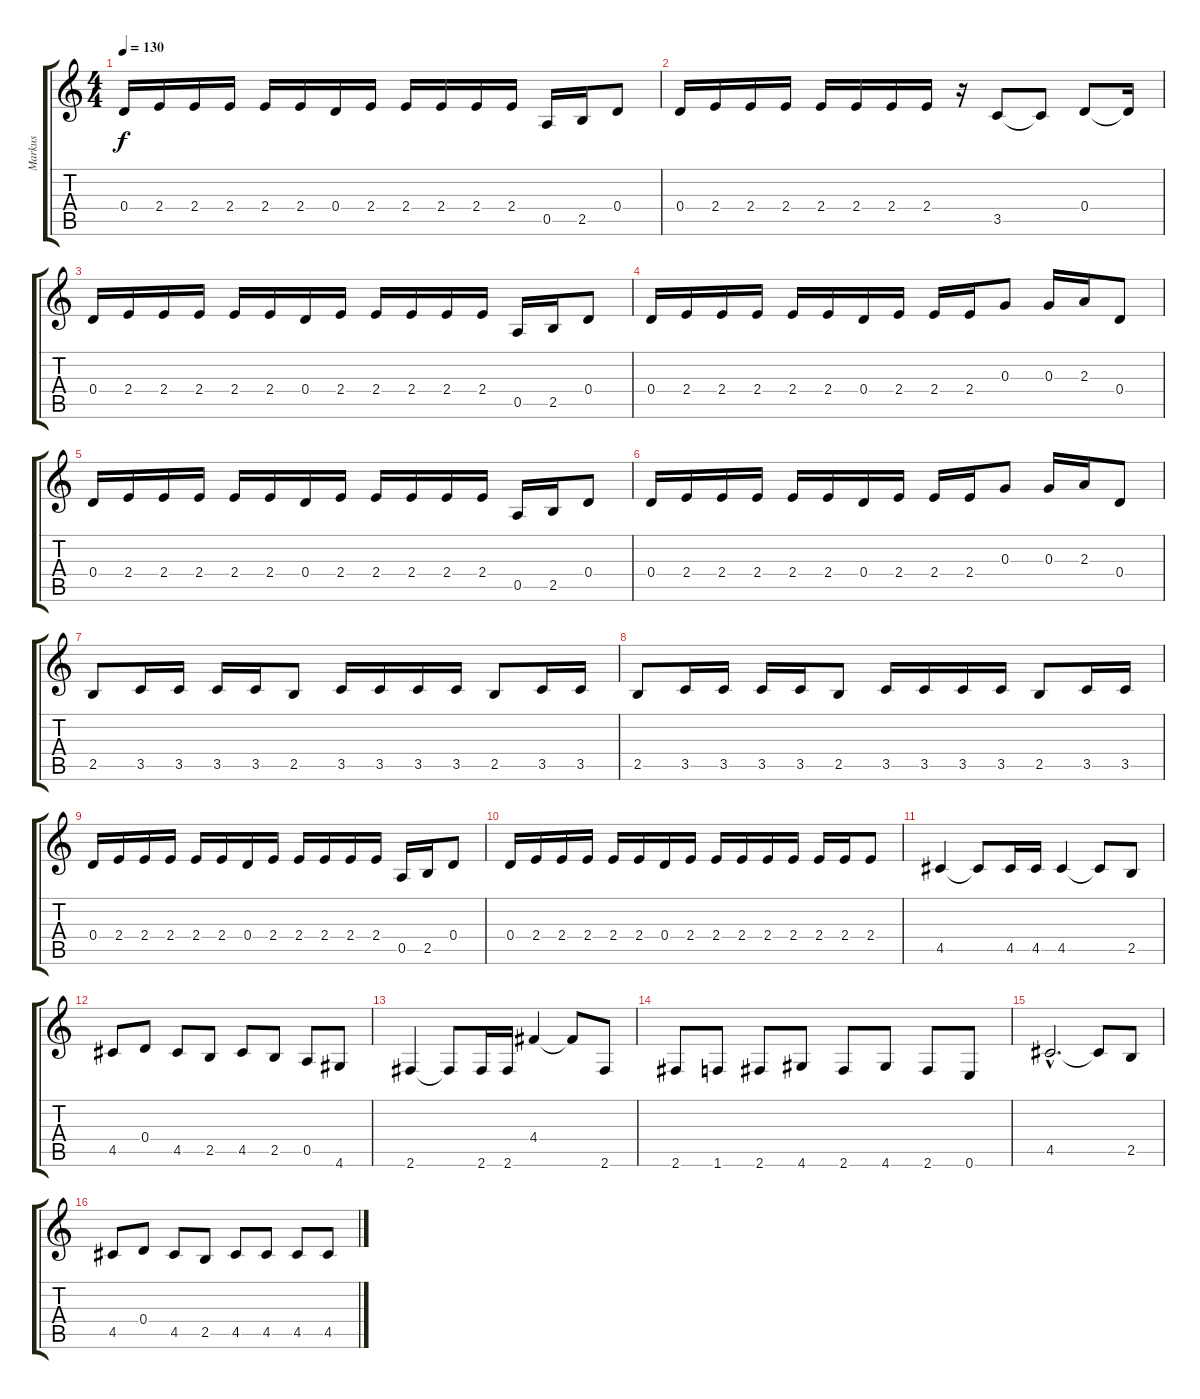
\track ("Markus" "Markus") {instrument electricbassfinger}
\staff {score tabs}
\tuning (E4 B3 G3 D3 A2 E2) {hide}
\ts (4 4)
\tempo 130
\clef g2
\ks c
0.4.16{dy f} 2.4.16 2.4.16 2.4.16 2.4.16 2.4.16 0.4.16 2.4.16 2.4.16 2.4.16 2.4.16 2.4.16 0.5.16 2.5.16 0.4.8 |
0.4.16 2.4.16 2.4.16 2.4.16 2.4.16 2.4.16 2.4.16 2.4.16 r.16 3.5.8 3.5{t}.8 0.4.8 0.4{t}.16 |
0.4.16 2.4.16 2.4.16 2.4.16 2.4.16 2.4.16 0.4.16 2.4.16 2.4.16 2.4.16 2.4.16 2.4.16 0.5.16 2.5.16 0.4.8 |
0.4.16 2.4.16 2.4.16 2.4.16 2.4.16 2.4.16 0.4.16 2.4.16 2.4.16 2.4.16 0.3.8 0.3.16 2.3.16 0.4.8 |
0.4.16 2.4.16 2.4.16 2.4.16 2.4.16 2.4.16 0.4.16 2.4.16 2.4.16 2.4.16 2.4.16 2.4.16 0.5.16 2.5.16 0.4.8 |
0.4.16 2.4.16 2.4.16 2.4.16 2.4.16 2.4.16 0.4.16 2.4.16 2.4.16 2.4.16 0.3.8 0.3.16 2.3.16 0.4.8 |
2.5.8 3.5.16 3.5.16 3.5.16 3.5.16 2.5.8 3.5.16 3.5.16 3.5.16 3.5.16 2.5.8 3.5.16 3.5.16 |
2.5.8 3.5.16 3.5.16 3.5.16 3.5.16 2.5.8 3.5.16 3.5.16 3.5.16 3.5.16 2.5.8 3.5.16 3.5.16 |
0.4.16 2.4.16 2.4.16 2.4.16 2.4.16 2.4.16 0.4.16 2.4.16 2.4.16 2.4.16 2.4.16 2.4.16 0.5.16 2.5.16 0.4.8 |
0.4.16 2.4.16 2.4.16 2.4.16 2.4.16 2.4.16 0.4.16 2.4.16 2.4.16 2.4.16 2.4.16 2.4.16 2.4.16 2.4.16 2.4.8 |
4.5.4 4.5{t}.8 4.5.16 4.5.16 4.5.4 4.5{t}.8 2.5.8 |
4.5.8 0.4.8 4.5.8 2.5.8 4.5.8 2.5.8 0.5.8 4.6.8 |
2.6.4 2.6{t}.8 2.6.16 2.6.16 4.4.4 4.4{t}.8 2.6.8 |
2.6.8 1.6.8 2.6.8 4.6.8 2.6.8 4.6.8 2.6.8 0.6.8 |
4.5{hac}.2{d} 4.5{t}.8 2.5.8 |
4.5.8 0.4.8 4.5.8 2.5.8 4.5.8 4.5.8 4.5.8 4.5.8
